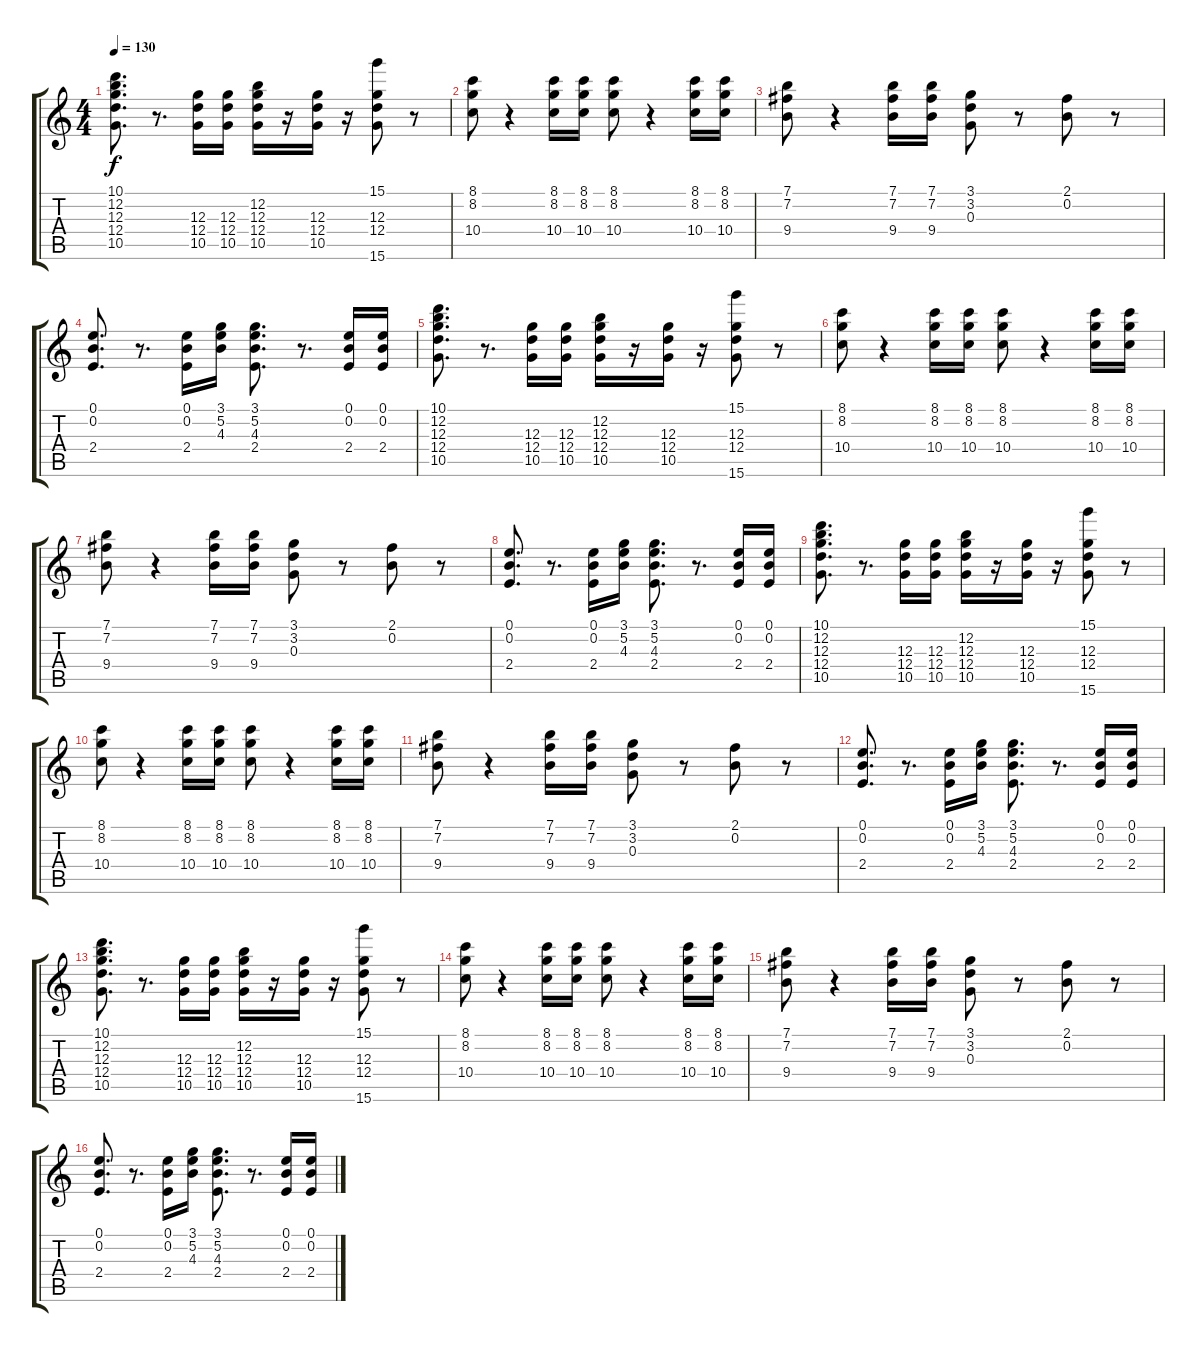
\track "" {instrument acousticguitarsteel}
\staff {score tabs}
\tuning (E4 B3 G3 D3 A2 E2) {hide}
\ts (4 4)
\tempo 130
\clef g2
\ks c
(10.1 12.2 12.3 12.4 10.5).8{d dy f} r.8{d} (12.3 12.4 10.5).16 (12.3 12.4 10.5).16 (12.2 12.3 12.4 10.5).16 r.16 (12.3 12.4 10.5).16 r.16 (15.1 12.3 12.4 15.6).8 r.8 |
(8.1 8.2 10.4).8 r.4 (8.1 8.2 10.4).16 (8.1 8.2 10.4).16 (8.1 8.2 10.4).8 r.4 (8.1 8.2 10.4).16 (8.1 8.2 10.4).16 |
(7.1 7.2 9.4).8 r.4 (7.1 7.2 9.4).16 (7.1 7.2 9.4).16 (3.1 3.2 0.3).8 r.8 (2.1 0.2).8 r.8 |
(0.1 0.2 2.4).8{d} r.8{d} (0.1 0.2 2.4).16 (3.1 5.2 4.3).16 (3.1 5.2 4.3 2.4).8{d} r.8{d} (0.1 0.2 2.4).16 (0.1 0.2 2.4).16 |
(10.1 12.2 12.3 12.4 10.5).8{d} r.8{d} (12.3 12.4 10.5).16 (12.3 12.4 10.5).16 (12.2 12.3 12.4 10.5).16 r.16 (12.3 12.4 10.5).16 r.16 (15.1 12.3 12.4 15.6).8 r.8 |
(8.1 8.2 10.4).8 r.4 (8.1 8.2 10.4).16 (8.1 8.2 10.4).16 (8.1 8.2 10.4).8 r.4 (8.1 8.2 10.4).16 (8.1 8.2 10.4).16 |
(7.1 7.2 9.4).8 r.4 (7.1 7.2 9.4).16 (7.1 7.2 9.4).16 (3.1 3.2 0.3).8 r.8 (2.1 0.2).8 r.8 |
(0.1 0.2 2.4).8{d} r.8{d} (0.1 0.2 2.4).16 (3.1 5.2 4.3).16 (3.1 5.2 4.3 2.4).8{d} r.8{d} (0.1 0.2 2.4).16 (0.1 0.2 2.4).16 |
(10.1 12.2 12.3 12.4 10.5).8{d} r.8{d} (12.3 12.4 10.5).16 (12.3 12.4 10.5).16 (12.2 12.3 12.4 10.5).16 r.16 (12.3 12.4 10.5).16 r.16 (15.1 12.3 12.4 15.6).8 r.8 |
(8.1 8.2 10.4).8 r.4 (8.1 8.2 10.4).16 (8.1 8.2 10.4).16 (8.1 8.2 10.4).8 r.4 (8.1 8.2 10.4).16 (8.1 8.2 10.4).16 |
(7.1 7.2 9.4).8 r.4 (7.1 7.2 9.4).16 (7.1 7.2 9.4).16 (3.1 3.2 0.3).8 r.8 (2.1 0.2).8 r.8 |
(0.1 0.2 2.4).8{d} r.8{d} (0.1 0.2 2.4).16 (3.1 5.2 4.3).16 (3.1 5.2 4.3 2.4).8{d} r.8{d} (0.1 0.2 2.4).16 (0.1 0.2 2.4).16 |
(10.1 12.2 12.3 12.4 10.5).8{d} r.8{d} (12.3 12.4 10.5).16 (12.3 12.4 10.5).16 (12.2 12.3 12.4 10.5).16 r.16 (12.3 12.4 10.5).16 r.16 (15.1 12.3 12.4 15.6).8 r.8 |
(8.1 8.2 10.4).8 r.4 (8.1 8.2 10.4).16 (8.1 8.2 10.4).16 (8.1 8.2 10.4).8 r.4 (8.1 8.2 10.4).16 (8.1 8.2 10.4).16 |
(7.1 7.2 9.4).8 r.4 (7.1 7.2 9.4).16 (7.1 7.2 9.4).16 (3.1 3.2 0.3).8 r.8 (2.1 0.2).8 r.8 |
(0.1 0.2 2.4).8{d} r.8{d} (0.1 0.2 2.4).16 (3.1 5.2 4.3).16 (3.1 5.2 4.3 2.4).8{d} r.8{d} (0.1 0.2 2.4).16 (0.1 0.2 2.4).16
